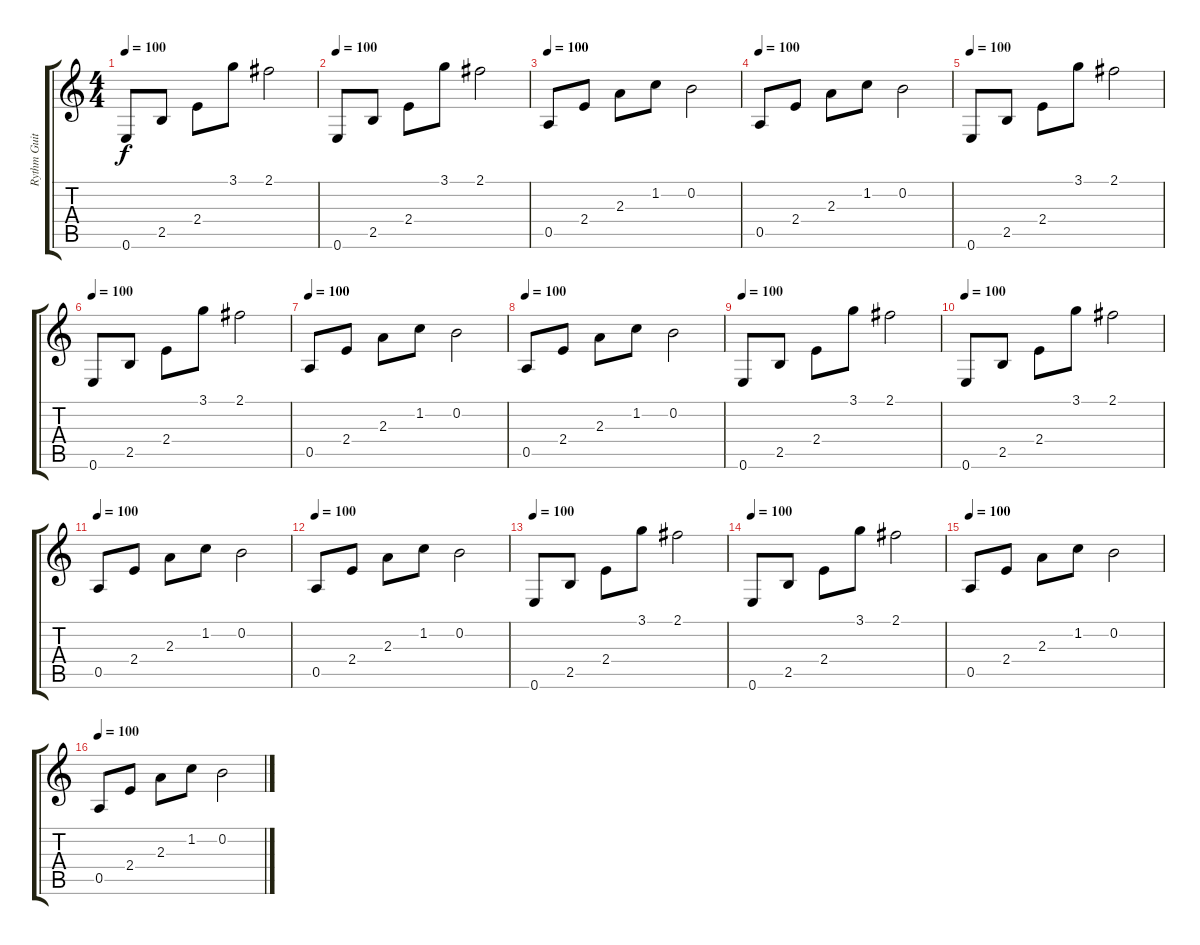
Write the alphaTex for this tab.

\track ("Rythm Guitar" "Rythm Guit") {instrument overdrivenguitar}
\staff {score tabs}
\tuning (E4 B3 G3 D3 A2 E2) {hide}
\ts (4 4)
\tempo 100
\clef g2
\ks c
0.6.8{dy f instrument electricguitarjazz} 2.5.8 2.4.8 3.1.8 2.1.2 |
\tempo 100
0.6.8{instrument electricguitarjazz} 2.5.8 2.4.8 3.1.8 2.1.2 |
\tempo 100
0.5.8{volume 12 instrument electricguitarjazz} 2.4.8 2.3.8 1.2.8 0.2.2 |
\tempo 100
0.5.8{instrument electricguitarjazz} 2.4.8 2.3.8 1.2.8 0.2.2 |
\tempo 100
0.6.8{instrument electricguitarjazz} 2.5.8 2.4.8 3.1.8 2.1.2 |
\tempo 100
0.6.8{instrument electricguitarjazz} 2.5.8 2.4.8 3.1.8 2.1.2 |
\tempo 100
0.5.8{volume 12 instrument electricguitarjazz} 2.4.8 2.3.8 1.2.8 0.2.2 |
\tempo 100
0.5.8{instrument electricguitarjazz} 2.4.8 2.3.8 1.2.8 0.2.2 |
\tempo 100
0.6.8{instrument electricguitarjazz} 2.5.8 2.4.8 3.1.8 2.1.2 |
\tempo 100
0.6.8{instrument electricguitarjazz} 2.5.8 2.4.8 3.1.8 2.1.2 |
\tempo 100
0.5.8{volume 12 instrument electricguitarjazz} 2.4.8 2.3.8 1.2.8 0.2.2 |
\tempo 100
0.5.8{instrument electricguitarjazz} 2.4.8 2.3.8 1.2.8 0.2.2 |
\tempo 100
0.6.8{instrument electricguitarjazz} 2.5.8 2.4.8 3.1.8 2.1.2 |
\tempo 100
0.6.8{instrument electricguitarjazz} 2.5.8 2.4.8 3.1.8 2.1.2 |
\tempo 100
0.5.8{volume 12 instrument electricguitarjazz} 2.4.8 2.3.8 1.2.8 0.2.2 |
\tempo 100
0.5.8{instrument electricguitarjazz} 2.4.8 2.3.8 1.2.8 0.2.2
